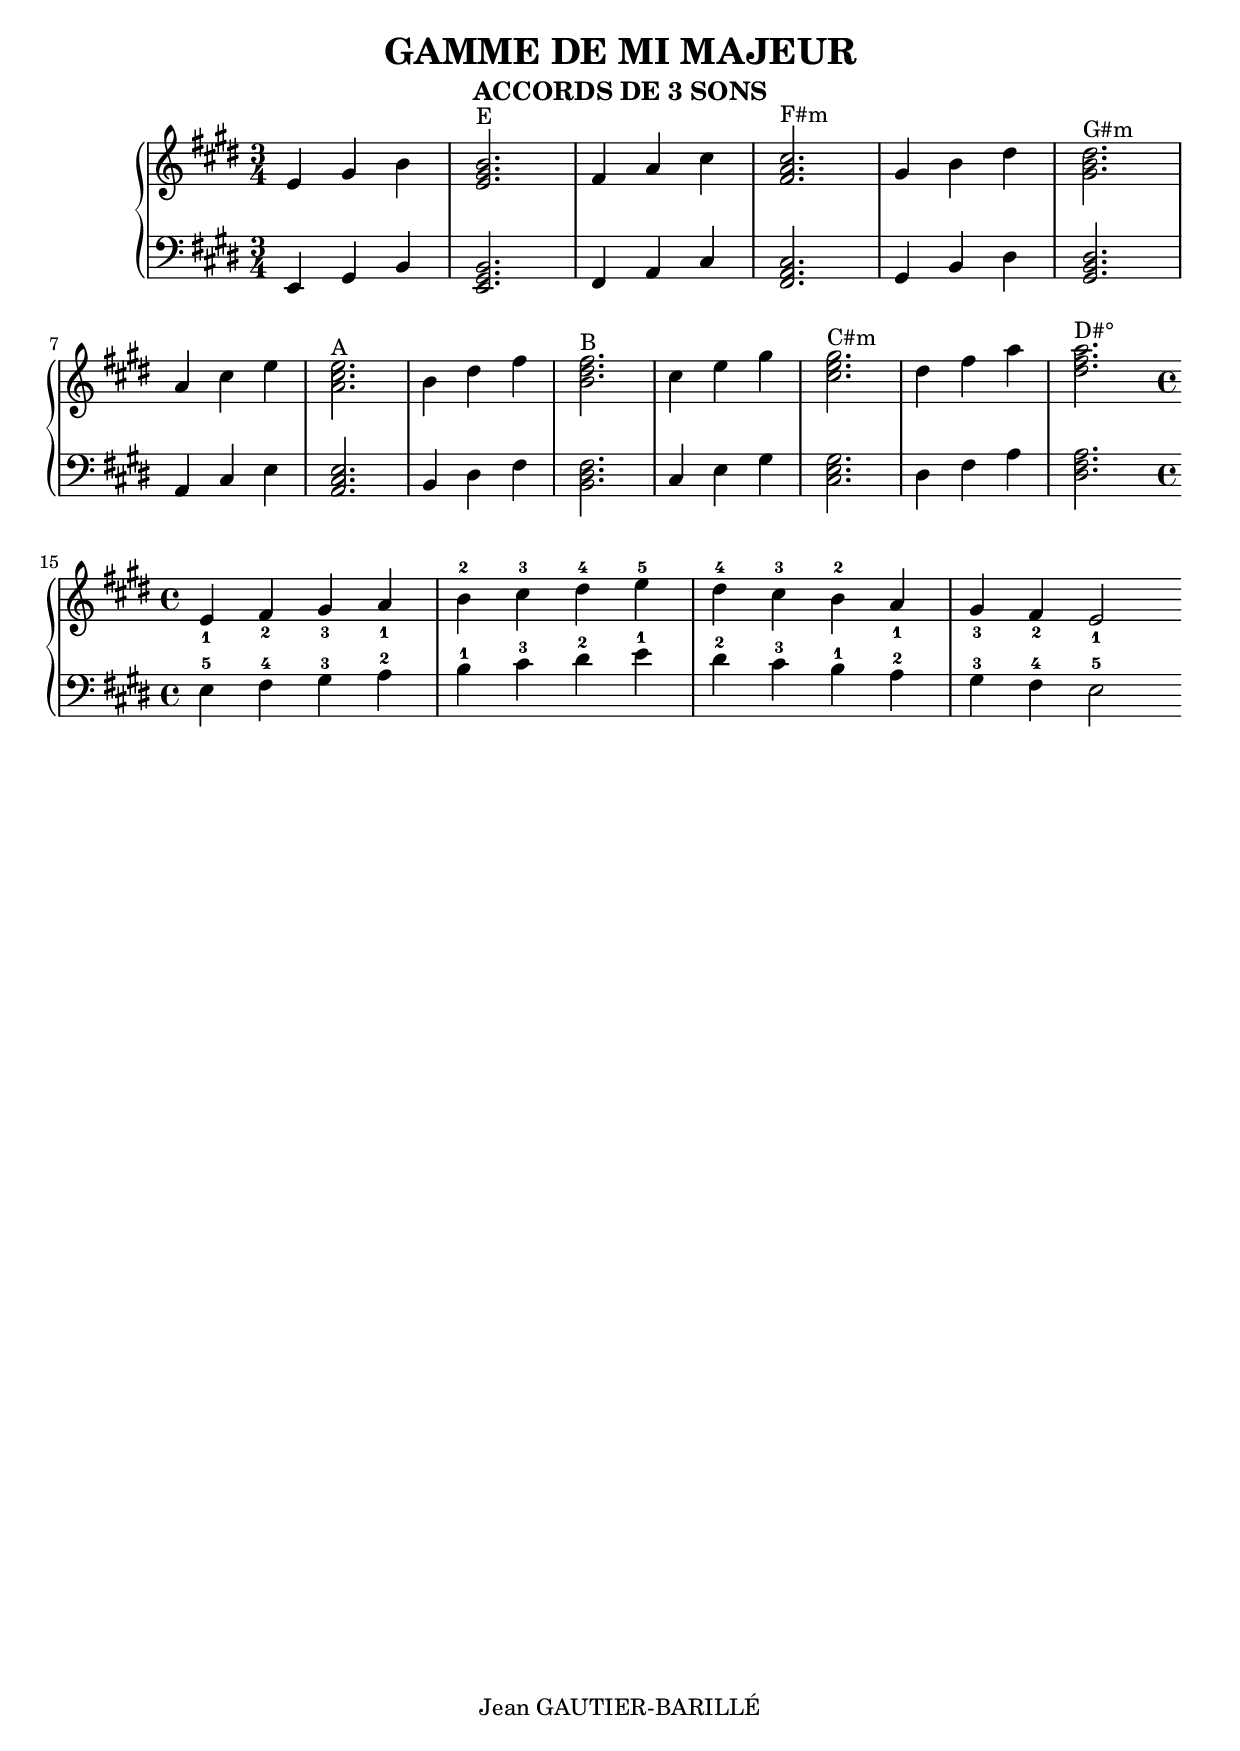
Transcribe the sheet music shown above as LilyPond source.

\version "2.8.5"

\header {
    title="GAMME DE MI MAJEUR"
    subtitle="ACCORDS DE 3 SONS"    
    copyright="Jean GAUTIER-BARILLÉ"
    }
    
\score {
    \new PianoStaff <<
    
        \new Staff {
            \relative c'{
            \clef treble
                \key e\major \time 3/4                     
            % première ligne 
            e4 gis b < e, gis b >2.^"E" fis4 a cis < fis, a cis >2.^"F#m" gis4 b dis < gis, b dis >2. ^"G#m"\break                      
            % deuxième ligne 
            a4 cis e < a, cis e >2.^"A" b4 dis fis < b, dis fis >2.^"B"cis4 e gis < cis, e gis >2.^"C#m"
            dis4 fis a < dis, fis a >2.^"D#°"\bar":|"  
            
            % troisième ligne ( la gamme seule) 
            \time4/4
            e,4_1 fis_2 gis_3 a_1 b^2 cis^3 dis^4 e^5 dis^4 cis^3 b^2 a_1 gis_3 fis_2 e2_1\bar":|"                                 
               
                
                
         }     
        }
         \new Staff{
         \relative c {
            \clef bass
            \key e\major \time 3/4               
            % première ligne
            e,4 gis b < e, gis b >2. fis4 a cis < fis, a cis >2. gis4 b dis < gis, b dis >2. 
            % deuxième ligne 
            a4 cis e < a, cis e >2. b4 dis fis < b, dis fis >2. cis4 e gis < cis, e gis >2. dis4 fis a < dis, fis a >2.\break
            % troisième ligne ( la gamme seule)            
            e4^5 fis^4 gis^3 a^2 b^1 cis^3 dis^2 e^1 dis^2 cis^3 b^1 a^2 gis^3 fis^4 e2^5           
            
            
            
            
           
          
        }
        }        
        
       
            
        >>
        
                
        \midi { \tempo 4=100 }
        
        \layout {}
        
        } 
        